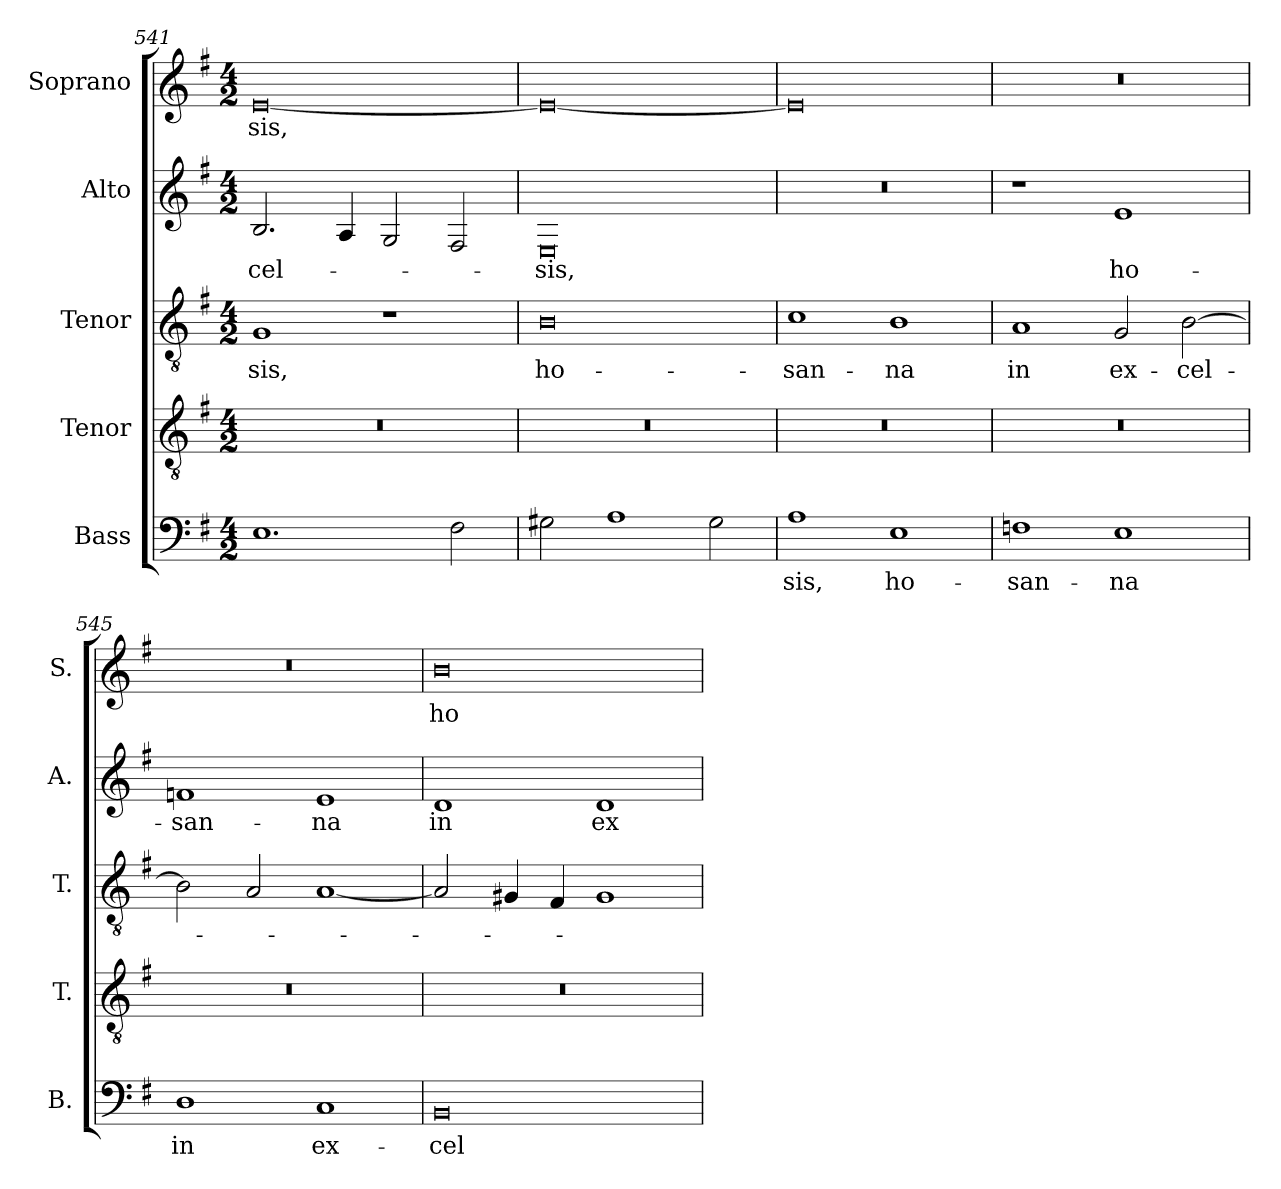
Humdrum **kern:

**kern	**text	**kern	**kern	**text	**kern	**text	**kern	**text
*part5	*part5	*part4	*part3	*part3	*part2	*part2	*part1	*part1
*staff5	*staff5	*staff4	*staff3	*staff3	*staff2	*staff2	*staff1	*staff1
*I"Bass	*	*I"Tenor	*I"Tenor	*	*I"Alto	*	*I"Soprano	*
*I'B.	*	*I'T.	*I'T.	*	*I'A.	*	*I'S.	*
*clefF4	*	*clefGv2	*clefGv2	*	*clefG2	*	*clefG2	*
*	*	*ITrd7c12	*ITrd7c12	*	*	*	*	*
*k[f#]	*	*k[f#]	*k[f#]	*	*k[f#]	*	*k[f#]	*
*G:	*	*G:	*G:	*	*G:	*	*G:	*
*M4/2	*	*M4/2	*M4/2	*	*M4/2	*	*M4/2	*
=541	=541	=541	=541	=541	=541	=541	=541	=541
!	!	!LO:N:vis=1	!	!	!	!	!	!
!	!	!	!	!LO:LY:b:color=#000000	!	!	!	!
!	!	!	!	!	!	!LO:LY:b:color=#000000	!	!
!	!	!	!	!	!	!	!	!LO:LY:b:color=#000000
1.Ei	.	0r	1GGi	-sis,	2.Bi/	-cel-	[0ei	-sis,
.	.	.	.	.	4Ai/	.	.	.
.	.	.	1r	.	2Gi/	.	.	.
2F#i\	.	.	.	.	2F#i/	.	.	.
=542	=542	=542	=542	=542	=542	=542	=542	=542
!	!	!LO:N:vis=1	!	!	!	!	!	!
!	!	!	!	!LO:LY:b:color=#000000	!	!	!	!
!	!	!	!	!	!	!LO:LY:b:color=#000000	!	!
2G#Xi\	.	0r	0BBi	ho-	0Ei	-sis,	0ei_	.
1Ai	.	.	.	.	.	.	.	.
2G#i\	.	.	.	.	.	.	.	.
=543	=543	=543	=543	=543	=543	=543	=543	=543
!	!LO:LY:b:color=#000000	!LO:N:vis=1	!	!	!	!	!	!
!	!	!	!	!LO:LY:b:color=#000000	!LO:N:vis=1	!	!	!
1Ai	-sis,	0r	1Ci	-san-	0r	.	0ei]	.
!	!LO:LY:b:color=#000000	!	!	!	!	!	!	!
!	!	!	!	!LO:LY:b:color=#000000	!	!	!	!
1Ei	ho-	.	1BBi	-na	.	.	.	.
=544	=544	=544	=544	=544	=544	=544	=544	=544
!	!LO:LY:b:color=#000000	!LO:N:vis=1	!	!	!	!	!	!
!	!	!	!	!LO:LY:b:color=#000000	!	!	!LO:N:vis=1	!
1Fni	-san-	0r	1AAi	in	1r	.	0r	.
!	!LO:LY:b:color=#000000	!	!	!	!	!	!	!
!	!	!	!	!LO:LY:b:color=#000000	!	!	!	!
!	!	!	!	!	!	!LO:LY:b:color=#000000	!	!
1Ei	-na	.	2GGi/	ex-	1ei	ho-	.	.
!	!	!	!	!LO:LY:b:color=#000000	!	!	!	!
.	.	.	[2BBi\	-cel-	.	.	.	.
=545	=545	=545	=545	=545	=545	=545	=545	=545
!	!LO:LY:b:color=#000000	!LO:N:vis=1	!	!	!	!	!	!
!	!	!	!	!	!	!LO:LY:b:color=#000000	!LO:N:vis=1	!
1Di	in	0r	2BBi\]	.	1fni	-san-	0r	.
.	.	.	2AAi/	.	.	.	.	.
!	!LO:LY:b:color=#000000	!	!	!	!	!	!	!
!	!	!	!	!	!	!LO:LY:b:color=#000000	!	!
1Ci	ex-	.	[1AAi	.	1ei	-na	.	.
!!LO:PB:g=z
=546	=546	=546	=546	=546	=546	=546	=546	=546
!	!LO:LY:b:color=#000000	!LO:N:vis=1	!	!	!	!	!	!
!	!	!	!	!	!	!LO:LY:b:color=#000000	!	!
!	!	!	!	!	!	!	!	!LO:LY:b:color=#000000
0BBi	-cel-	0r	2AAi/]	.	1di	in	0bi	ho-
.	.	.	4GG#Xi/	.	.	.	.	.
.	.	.	4FF#i/	.	.	.	.	.
!	!	!	!	!	!	!LO:LY:b:color=#000000	!	!
.	.	.	1GG#i	.	1di	ex-	.	.
=	=	=	=	=	=	=	=	=
*-	*-	*-	*-	*-	*-	*-	*-	*-
